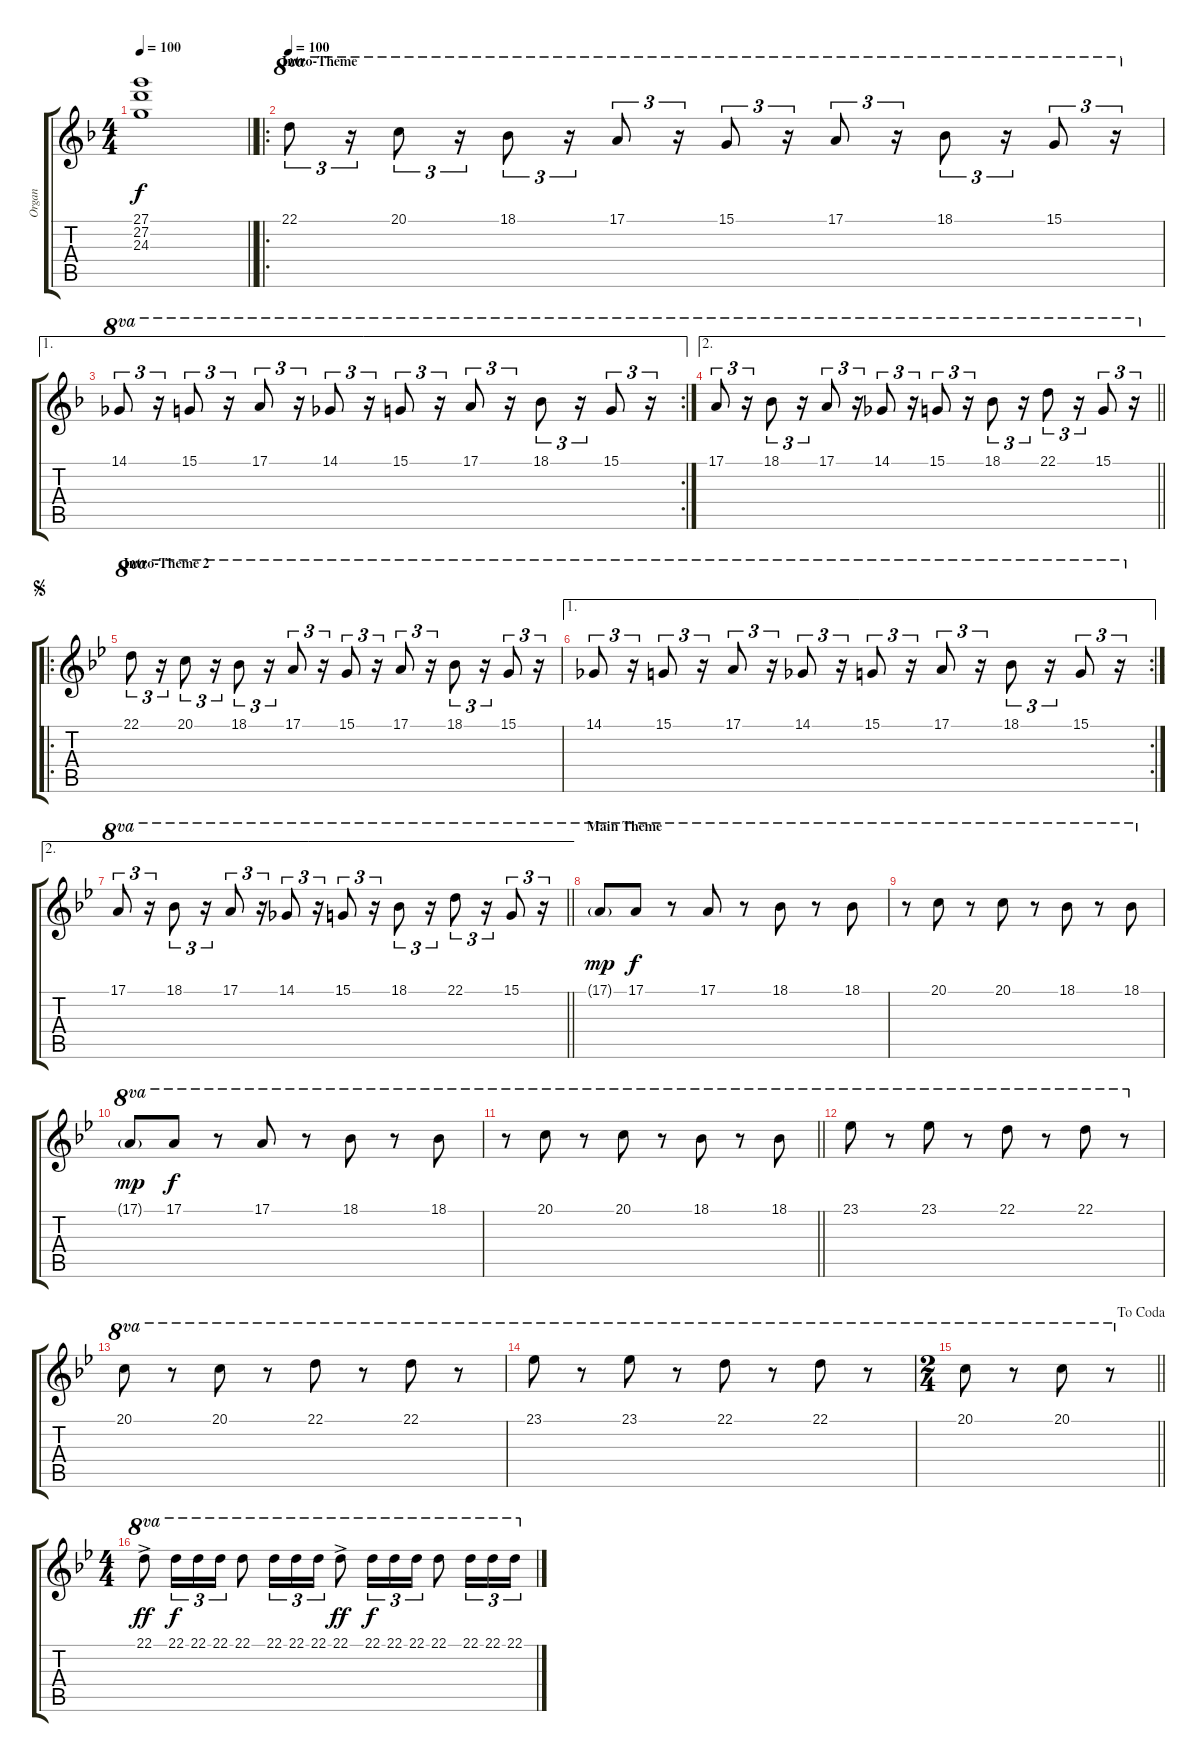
\track ("Organ" "Organ") {instrument churchorgan}
\staff {score tabs}
\tuning (E4 B3 G3 D3 A2 E2) {hide}
\ts (4 4)
\tempo 100
\clef g2
\barLineRight lightlight
\ks dminor
(27.1 27.2 24.3).1{dy f} |
\ro
\section ("" "Intro-Theme")
\tempo 100
22.1.8{tu (3 2) ot 8va volume 10} r.16{tu (3 2) ot 8va} 20.1.8{tu (3 2) ot 8va} r.16{tu (3 2) ot 8va} 18.1.8{tu (3 2) ot 8va} r.16{tu (3 2) ot 8va} 17.1.8{tu (3 2) ot 8va} r.16{tu (3 2) ot 8va} 15.1.8{tu (3 2) ot 8va} r.16{tu (3 2) ot 8va} 17.1.8{tu (3 2) ot 8va} r.16{tu (3 2) ot 8va} 18.1.8{tu (3 2) ot 8va} r.16{tu (3 2) ot 8va} 15.1.8{tu (3 2) ot 8va} r.16{tu (3 2) ot 8va} |
\ae 1
\rc 2
14.1.8{tu (3 2) ot 8va} r.16{tu (3 2) ot 8va} 15.1.8{tu (3 2) ot 8va} r.16{tu (3 2) ot 8va} 17.1.8{tu (3 2) ot 8va} r.16{tu (3 2) ot 8va} 14.1.8{tu (3 2) ot 8va} r.16{tu (3 2) ot 8va} 15.1.8{tu (3 2) ot 8va} r.16{tu (3 2) ot 8va} 17.1.8{tu (3 2) ot 8va} r.16{tu (3 2) ot 8va} 18.1.8{tu (3 2) ot 8va} r.16{tu (3 2) ot 8va} 15.1.8{tu (3 2) ot 8va} r.16{tu (3 2) ot 8va} |
\ae 2
\barLineRight lightlight
17.1.8{tu (3 2) ot 8va} r.16{tu (3 2) ot 8va} 18.1.8{tu (3 2) ot 8va} r.16{tu (3 2) ot 8va} 17.1.8{tu (3 2) ot 8va} r.16{tu (3 2) ot 8va} 14.1.8{tu (3 2) ot 8va} r.16{tu (3 2) ot 8va} 15.1.8{tu (3 2) ot 8va} r.16{tu (3 2) ot 8va} 18.1.8{tu (3 2) ot 8va} r.16{tu (3 2) ot 8va} 22.1.8{tu (3 2) ot 8va} r.16{tu (3 2) ot 8va} 15.1.8{tu (3 2) ot 8va} r.16{tu (3 2) ot 8va} |
\ro
\section ("" "Intro-Theme 2")
\jump segno
\ks bb
22.1.8{tu (3 2) ot 8va} r.16{tu (3 2) ot 8va} 20.1.8{tu (3 2) ot 8va} r.16{tu (3 2) ot 8va} 18.1.8{tu (3 2) ot 8va} r.16{tu (3 2) ot 8va} 17.1.8{tu (3 2) ot 8va} r.16{tu (3 2) ot 8va} 15.1.8{tu (3 2) ot 8va} r.16{tu (3 2) ot 8va} 17.1.8{tu (3 2) ot 8va} r.16{tu (3 2) ot 8va} 18.1.8{tu (3 2) ot 8va} r.16{tu (3 2) ot 8va} 15.1.8{tu (3 2) ot 8va} r.16{tu (3 2) ot 8va} |
\ae 1
\rc 2
14.1.8{tu (3 2) ot 8va} r.16{tu (3 2) ot 8va} 15.1.8{tu (3 2) ot 8va} r.16{tu (3 2) ot 8va} 17.1.8{tu (3 2) ot 8va} r.16{tu (3 2) ot 8va} 14.1.8{tu (3 2) ot 8va} r.16{tu (3 2) ot 8va} 15.1.8{tu (3 2) ot 8va} r.16{tu (3 2) ot 8va} 17.1.8{tu (3 2) ot 8va} r.16{tu (3 2) ot 8va} 18.1.8{tu (3 2) ot 8va} r.16{tu (3 2) ot 8va} 15.1.8{tu (3 2) ot 8va} r.16{tu (3 2) ot 8va} |
\ae 2
\barLineRight lightlight
17.1.8{tu (3 2) ot 8va} r.16{tu (3 2) ot 8va} 18.1.8{tu (3 2) ot 8va} r.16{tu (3 2) ot 8va} 17.1.8{tu (3 2) ot 8va} r.16{tu (3 2) ot 8va} 14.1.8{tu (3 2) ot 8va} r.16{tu (3 2) ot 8va} 15.1.8{tu (3 2) ot 8va} r.16{tu (3 2) ot 8va} 18.1.8{tu (3 2) ot 8va} r.16{tu (3 2) ot 8va} 22.1.8{tu (3 2) ot 8va} r.16{tu (3 2) ot 8va} 15.1.8{tu (3 2) ot 8va} r.16{tu (3 2) ot 8va} |
\section ("" "Main Theme")
17.1{g}.8{ot 8va dy mp} 17.1.8{ot 8va dy f} r.8{ot 8va} 17.1.8{ot 8va} r.8{ot 8va} 18.1.8{ot 8va} r.8{ot 8va} 18.1.8{ot 8va} |
r.8{ot 8va} 20.1.8{ot 8va} r.8{ot 8va} 20.1.8{ot 8va} r.8{ot 8va} 18.1.8{ot 8va} r.8{ot 8va} 18.1.8{ot 8va} |
17.1{g}.8{ot 8va dy mp} 17.1.8{ot 8va dy f} r.8{ot 8va} 17.1.8{ot 8va} r.8{ot 8va} 18.1.8{ot 8va} r.8{ot 8va} 18.1.8{ot 8va} |
\barLineRight lightlight
r.8{ot 8va} 20.1.8{ot 8va} r.8{ot 8va} 20.1.8{ot 8va} r.8{ot 8va} 18.1.8{ot 8va} r.8{ot 8va} 18.1.8{ot 8va} |
\section ("" "")
23.1.8{ot 8va} r.8{ot 8va} 23.1.8{ot 8va} r.8{ot 8va} 22.1.8{ot 8va} r.8{ot 8va} 22.1.8{ot 8va} r.8{ot 8va} |
20.1.8{ot 8va} r.8{ot 8va} 20.1.8{ot 8va} r.8{ot 8va} 22.1.8{ot 8va} r.8{ot 8va} 22.1.8{ot 8va} r.8{ot 8va} |
23.1.8{ot 8va} r.8{ot 8va} 23.1.8{ot 8va} r.8{ot 8va} 22.1.8{ot 8va} r.8{ot 8va} 22.1.8{ot 8va} r.8{ot 8va} |
\ts (2 4)
\jump dacoda
\barLineRight lightlight
20.1.8{ot 8va} r.8{ot 8va} 20.1.8{ot 8va} r.8{ot 8va} |
\ts (4 4)
\section ("" "")
22.1{ac}.8{ot 8va dy ff} 22.1.16{tu (3 2) ot 8va dy f} 22.1.16{tu (3 2) ot 8va} 22.1.16{tu (3 2) ot 8va} 22.1.8{ot 8va} 22.1.16{tu (3 2) ot 8va} 22.1.16{tu (3 2) ot 8va} 22.1.16{tu (3 2) ot 8va} 22.1{ac}.8{ot 8va dy ff} 22.1.16{tu (3 2) ot 8va dy f} 22.1.16{tu (3 2) ot 8va} 22.1.16{tu (3 2) ot 8va} 22.1.8{ot 8va} 22.1.16{tu (3 2) ot 8va} 22.1.16{tu (3 2) ot 8va} 22.1.16{tu (3 2) ot 8va}
